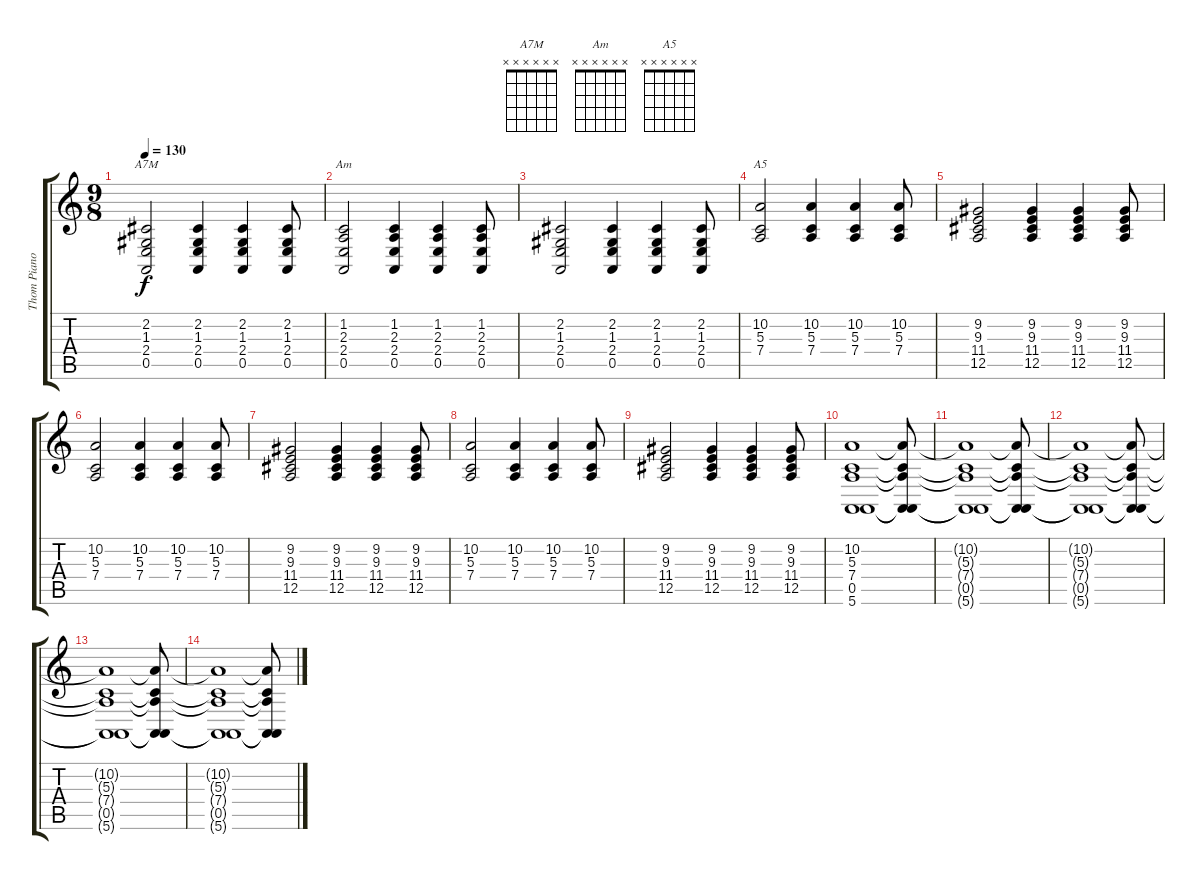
\track ("Thom Piano(morning bell)" "Thom Piano") {instrument electricpiano1}
\staff {score tabs}
\tuning (E4 B3 G3 D3 A2 E2) {hide}
\chord ("A7M" x x x x x x) {firstfret 0}
\chord ("Am" x x x x x x) {firstfret 0}
\chord ("A5" x x x x x x) {firstfret 0}
\ts (9 8)
\tempo 130
\clef g2
\ks c
(2.2 1.3 2.4 0.5).2{ch "A7M" dy f} (2.2 1.3 2.4 0.5).4 (2.2 1.3 2.4 0.5).4 (2.2 1.3 2.4 0.5).8 |
(1.2 2.3 2.4 0.5).2{ch "Am"} (1.2 2.3 2.4 0.5).4 (1.2 2.3 2.4 0.5).4 (1.2 2.3 2.4 0.5).8 |
(2.2 1.3 2.4 0.5).2 (2.2 1.3 2.4 0.5).4 (2.2 1.3 2.4 0.5).4 (2.2 1.3 2.4 0.5).8 |
(10.2 5.3 7.4).2{ch "A5"} (10.2 5.3 7.4).4 (10.2 5.3 7.4).4 (10.2 5.3 7.4).8 |
(9.2 9.3 11.4 12.5).2 (9.2 9.3 11.4 12.5).4 (9.2 9.3 11.4 12.5).4 (9.2 9.3 11.4 12.5).8 |
(10.2 5.3 7.4).2 (10.2 5.3 7.4).4 (10.2 5.3 7.4).4 (10.2 5.3 7.4).8 |
(9.2 9.3 11.4 12.5).2 (9.2 9.3 11.4 12.5).4 (9.2 9.3 11.4 12.5).4 (9.2 9.3 11.4 12.5).8 |
(10.2 5.3 7.4).2 (10.2 5.3 7.4).4 (10.2 5.3 7.4).4 (10.2 5.3 7.4).8 |
(9.2 9.3 11.4 12.5).2 (9.2 9.3 11.4 12.5).4 (9.2 9.3 11.4 12.5).4 (9.2 9.3 11.4 12.5).8 |
(10.2 5.3 7.4 0.5 5.6).1 (10.2{t} 5.3{t} 7.4{t} 0.5{t} 5.6{t}).8 |
(10.2{t} 5.3{t} 7.4{t} 0.5{t} 5.6{t}).1 (10.2{t} 5.3{t} 7.4{t} 0.5{t} 5.6{t}).8 |
(10.2{t} 5.3{t} 7.4{t} 0.5{t} 5.6{t}).1 (10.2{t} 5.3{t} 7.4{t} 0.5{t} 5.6{t}).8 |
(10.2{t} 5.3{t} 7.4{t} 0.5{t} 5.6{t}).1 (10.2{t} 5.3{t} 7.4{t} 0.5{t} 5.6{t}).8 |
(10.2{t} 5.3{t} 7.4{t} 0.5{t} 5.6{t}).1 (10.2{t} 5.3{t} 7.4{t} 0.5{t} 5.6{t}).8
